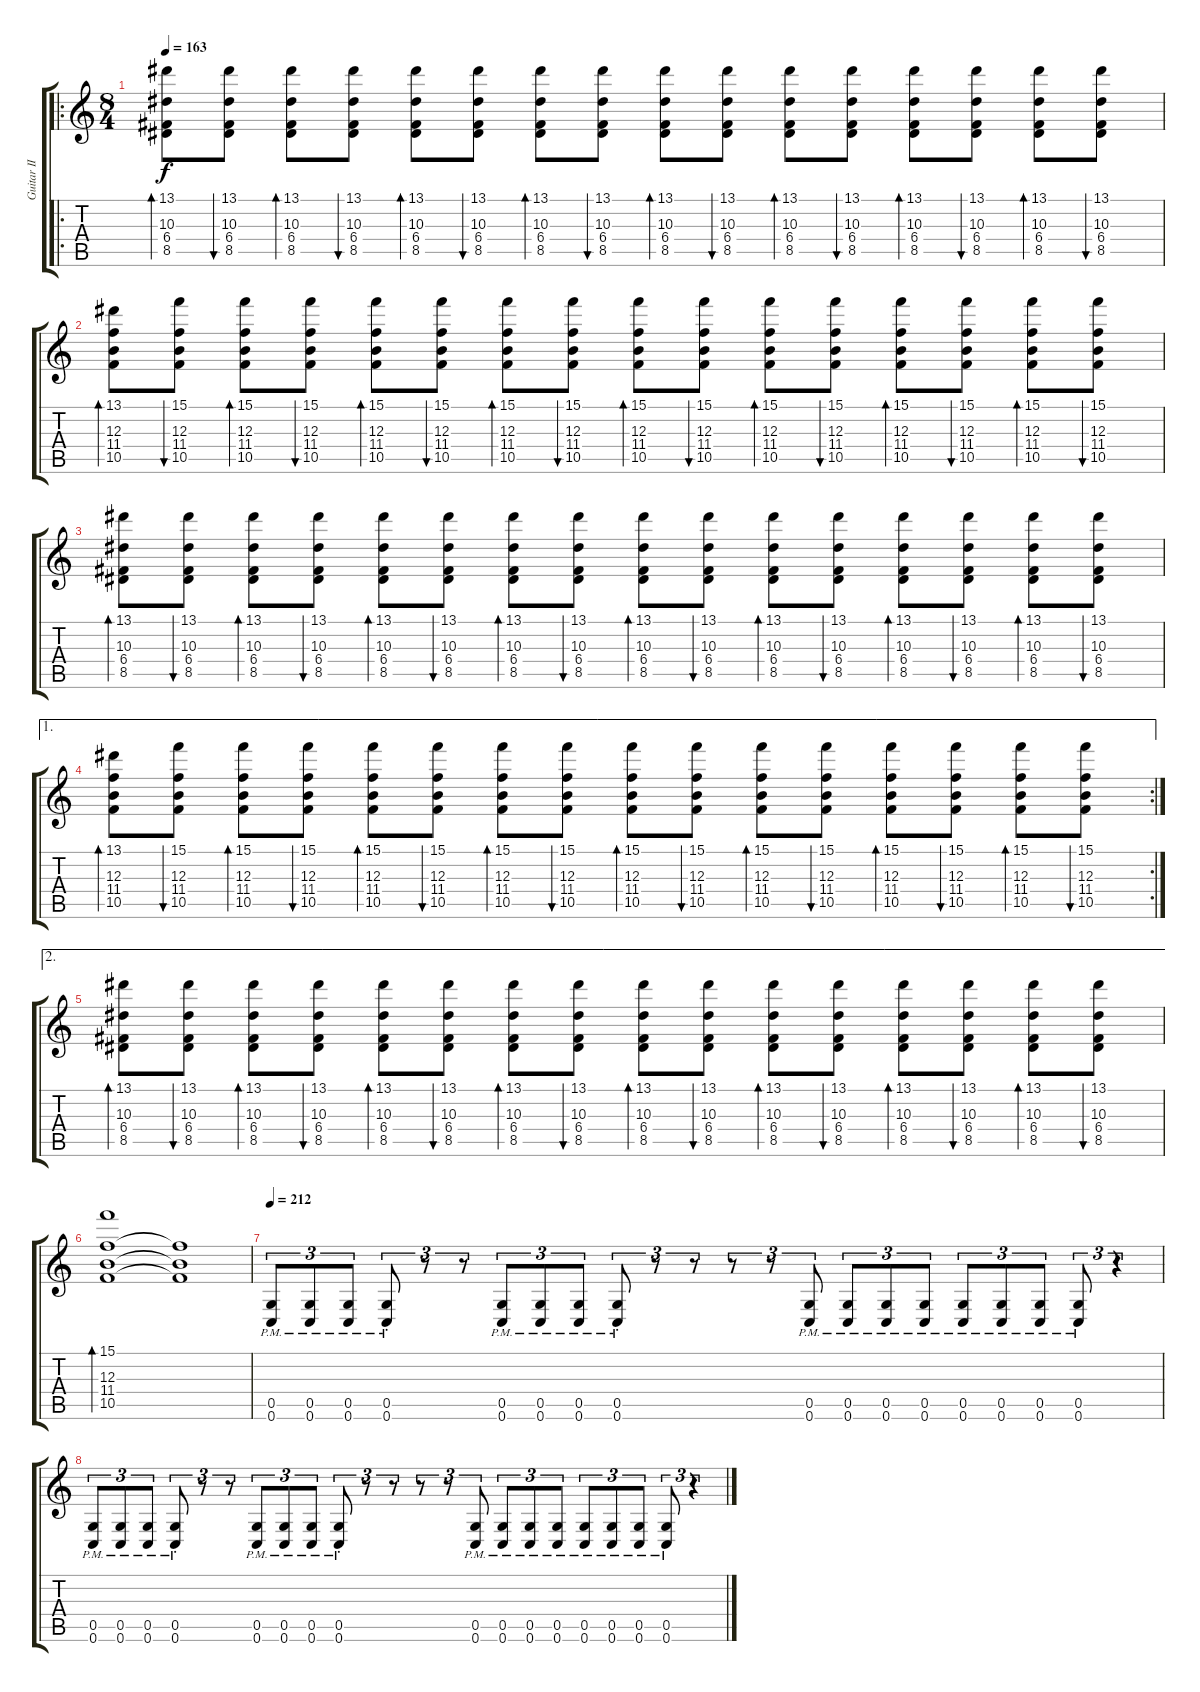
\track ("Guitar II" "Guitar II") {instrument overdrivenguitar}
\staff {score tabs}
\tuning (D4 A3 F3 C3 G2 C2) {hide}
\ro
\ts (8 4)
\tempo 163
\clef g2
\ks c
(13.1 10.3 6.4 8.5).8{bd 60 dy f} (13.1 10.3 6.4 8.5).8{bu 60} (13.1 10.3 6.4 8.5).8{bd 60} (13.1 10.3 6.4 8.5).8{bu 60} (13.1 10.3 6.4 8.5).8{bd 60} (13.1 10.3 6.4 8.5).8{bu 60} (13.1 10.3 6.4 8.5).8{bd 60} (13.1 10.3 6.4 8.5).8{bu 60} (13.1 10.3 6.4 8.5).8{bd 60} (13.1 10.3 6.4 8.5).8{bu 60} (13.1 10.3 6.4 8.5).8{bd 60} (13.1 10.3 6.4 8.5).8{bu 60} (13.1 10.3 6.4 8.5).8{bd 60} (13.1 10.3 6.4 8.5).8{bu 60} (13.1 10.3 6.4 8.5).8{bd 60} (13.1 10.3 6.4 8.5).8{bu 60} |
(13.1 12.3 11.4 10.5).8{bd 60} (15.1 12.3 11.4 10.5).8{bu 60} (15.1 12.3 11.4 10.5).8{bd 60} (15.1 12.3 11.4 10.5).8{bu 60} (15.1 12.3 11.4 10.5).8{bd 60} (15.1 12.3 11.4 10.5).8{bu 60} (15.1 12.3 11.4 10.5).8{bd 60} (15.1 12.3 11.4 10.5).8{bu 60} (15.1 12.3 11.4 10.5).8{bd 60} (15.1 12.3 11.4 10.5).8{bu 60} (15.1 12.3 11.4 10.5).8{bd 60} (15.1 12.3 11.4 10.5).8{bu 60} (15.1 12.3 11.4 10.5).8{bd 60} (15.1 12.3 11.4 10.5).8{bu 60} (15.1 12.3 11.4 10.5).8{bd 60} (15.1 12.3 11.4 10.5).8{bu 60} |
(13.1 10.3 6.4 8.5).8{bd 60} (13.1 10.3 6.4 8.5).8{bu 60} (13.1 10.3 6.4 8.5).8{bd 60} (13.1 10.3 6.4 8.5).8{bu 60} (13.1 10.3 6.4 8.5).8{bd 60} (13.1 10.3 6.4 8.5).8{bu 60} (13.1 10.3 6.4 8.5).8{bd 60} (13.1 10.3 6.4 8.5).8{bu 60} (13.1 10.3 6.4 8.5).8{bd 60} (13.1 10.3 6.4 8.5).8{bu 60} (13.1 10.3 6.4 8.5).8{bd 60} (13.1 10.3 6.4 8.5).8{bu 60} (13.1 10.3 6.4 8.5).8{bd 60} (13.1 10.3 6.4 8.5).8{bu 60} (13.1 10.3 6.4 8.5).8{bd 60} (13.1 10.3 6.4 8.5).8{bu 60} |
\ae 1
\rc 2
(13.1 12.3 11.4 10.5).8{bd 60} (15.1 12.3 11.4 10.5).8{bu 60} (15.1 12.3 11.4 10.5).8{bd 60} (15.1 12.3 11.4 10.5).8{bu 60} (15.1 12.3 11.4 10.5).8{bd 60} (15.1 12.3 11.4 10.5).8{bu 60} (15.1 12.3 11.4 10.5).8{bd 60} (15.1 12.3 11.4 10.5).8{bu 60} (15.1 12.3 11.4 10.5).8{bd 60} (15.1 12.3 11.4 10.5).8{bu 60} (15.1 12.3 11.4 10.5).8{bd 60} (15.1 12.3 11.4 10.5).8{bu 60} (15.1 12.3 11.4 10.5).8{bd 60} (15.1 12.3 11.4 10.5).8{bu 60} (15.1 12.3 11.4 10.5).8{bd 60} (15.1 12.3 11.4 10.5).8{bu 60} |
\ae 2
(13.1 10.3 6.4 8.5).8{bd 60} (13.1 10.3 6.4 8.5).8{bu 60} (13.1 10.3 6.4 8.5).8{bd 60} (13.1 10.3 6.4 8.5).8{bu 60} (13.1 10.3 6.4 8.5).8{bd 60} (13.1 10.3 6.4 8.5).8{bu 60} (13.1 10.3 6.4 8.5).8{bd 60} (13.1 10.3 6.4 8.5).8{bu 60} (13.1 10.3 6.4 8.5).8{bd 60} (13.1 10.3 6.4 8.5).8{bu 60} (13.1 10.3 6.4 8.5).8{bd 60} (13.1 10.3 6.4 8.5).8{bu 60} (13.1 10.3 6.4 8.5).8{bd 60} (13.1 10.3 6.4 8.5).8{bu 60} (13.1 10.3 6.4 8.5).8{bd 60} (13.1 10.3 6.4 8.5).8{bu 60} |
(15.1 12.3 11.4 10.5).1{bd 60 volume 2} (12.3{t} 11.4{t} 10.5{t}).1 |
\tempo 212
(0.5{pm} 0.6).8{tu (3 2) volume 16 instrument overdrivenguitar} (0.5{pm} 0.6{pm}).8{tu (3 2)} (0.5{pm} 0.6{pm}).8{tu (3 2)} (0.5{pm st} 0.6{pm st}).8{tu (3 2)} r.8{tu (3 2)} r.8{tu (3 2)} (0.5{pm} 0.6{pm}).8{tu (3 2)} (0.5{pm} 0.6{pm}).8{tu (3 2)} (0.5{pm} 0.6{pm}).8{tu (3 2)} (0.5{pm st} 0.6{pm st}).8{tu (3 2)} r.8{tu (3 2)} r.8{tu (3 2)} r.8{tu (3 2)} r.8{tu (3 2)} (0.5{pm} 0.6{pm}).8{tu (3 2)} (0.5{pm} 0.6{pm}).8{tu (3 2)} (0.5{pm} 0.6{pm}).8{tu (3 2)} (0.5{pm} 0.6{pm}).8{tu (3 2)} (0.5{pm} 0.6{pm}).8{tu (3 2)} (0.5{pm} 0.6{pm}).8{tu (3 2)} (0.5{pm} 0.6{pm}).8{tu (3 2)} (0.5{pm} 0.6{pm}).8{tu (3 2)} r.4{tu (3 2)} |
(0.5{pm} 0.6{pm}).8{tu (3 2)} (0.5{pm} 0.6{pm}).8{tu (3 2)} (0.5{pm} 0.6{pm}).8{tu (3 2)} (0.5{pm st} 0.6{pm st}).8{tu (3 2)} r.8{tu (3 2)} r.8{tu (3 2)} (0.5{pm} 0.6{pm}).8{tu (3 2)} (0.5{pm} 0.6{pm}).8{tu (3 2)} (0.5{pm} 0.6{pm}).8{tu (3 2)} (0.5{pm st} 0.6{pm st}).8{tu (3 2)} r.8{tu (3 2)} r.8{tu (3 2)} r.8{tu (3 2)} r.8{tu (3 2)} (0.5{pm} 0.6{pm}).8{tu (3 2)} (0.5{pm} 0.6{pm}).8{tu (3 2)} (0.5{pm} 0.6{pm}).8{tu (3 2)} (0.5{pm} 0.6{pm}).8{tu (3 2)} (0.5{pm} 0.6{pm}).8{tu (3 2)} (0.5{pm} 0.6{pm}).8{tu (3 2)} (0.5{pm} 0.6{pm}).8{tu (3 2)} (0.5{pm} 0.6{pm}).8{tu (3 2)} r.4{tu (3 2)}
